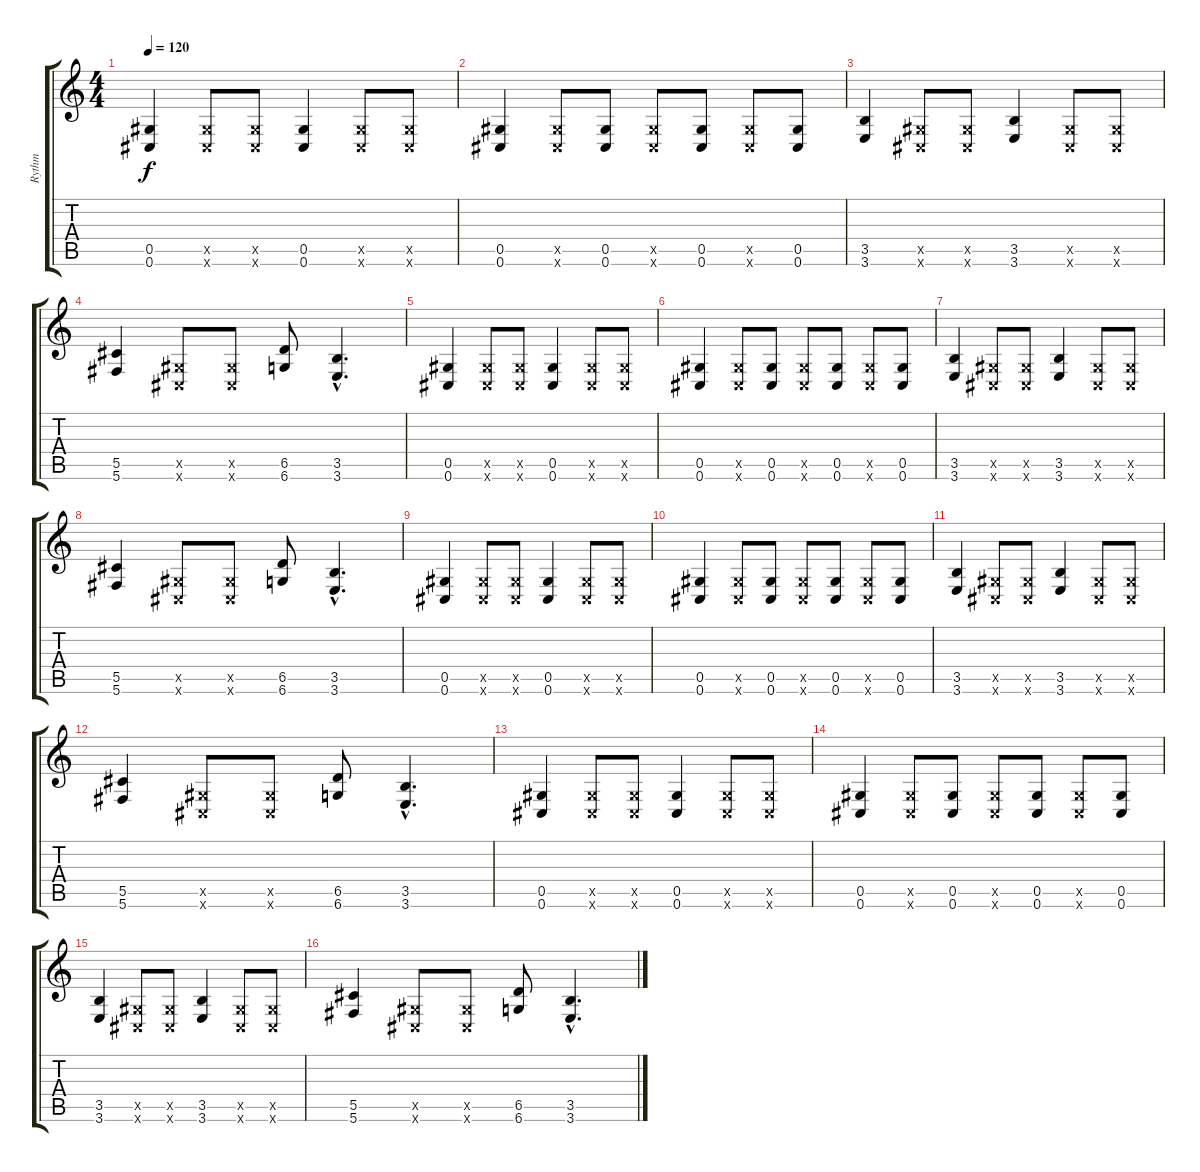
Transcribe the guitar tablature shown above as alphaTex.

\track ("Rythm" "Rythm") {instrument distortionguitar}
\staff {score tabs}
\tuning (Eb4 Bb3 Gb3 Db3 Ab2 Db2) {hide}
\ts (4 4)
\tempo 120
\clef g2
\ks c
(0.5 0.6).4{dy f instrument distortionguitar} (0.5{x} 0.6{x}).8 (0.5{x} 0.6{x}).8 (0.5 0.6).4 (0.5{x} 0.6{x}).8 (0.5{x} 0.6{x}).8 |
(0.5 0.6).4 (0.5{x} 0.6{x}).8 (0.5 0.6).8 (0.5{x} 0.6{x}).8 (0.5 0.6).8 (0.5{x} 0.6{x}).8 (0.5 0.6).8 |
(3.5 3.6).4 (0.5{x} 0.6{x}).8 (0.5{x} 0.6{x}).8 (3.5 3.6).4 (0.5{x} 0.6{x}).8 (0.5{x} 0.6{x}).8 |
(5.5 5.6).4 (0.5{x} 0.6{x}).8 (0.5{x} 0.6{x}).8 (6.5 6.6).8 (3.5{hac} 3.6{hac}).4{d} |
(0.5 0.6).4 (0.5{x} 0.6{x}).8 (0.5{x} 0.6{x}).8 (0.5 0.6).4 (0.5{x} 0.6{x}).8 (0.5{x} 0.6{x}).8 |
(0.5 0.6).4 (0.5{x} 0.6{x}).8 (0.5 0.6).8 (0.5{x} 0.6{x}).8 (0.5 0.6).8 (0.5{x} 0.6{x}).8 (0.5 0.6).8 |
(3.5 3.6).4 (0.5{x} 0.6{x}).8 (0.5{x} 0.6{x}).8 (3.5 3.6).4 (0.5{x} 0.6{x}).8 (0.5{x} 0.6{x}).8 |
(5.5 5.6).4 (0.5{x} 0.6{x}).8 (0.5{x} 0.6{x}).8 (6.5 6.6).8 (3.5{hac} 3.6{hac}).4{d} |
(0.5 0.6).4 (0.5{x} 0.6{x}).8 (0.5{x} 0.6{x}).8 (0.5 0.6).4 (0.5{x} 0.6{x}).8 (0.5{x} 0.6{x}).8 |
(0.5 0.6).4 (0.5{x} 0.6{x}).8 (0.5 0.6).8 (0.5{x} 0.6{x}).8 (0.5 0.6).8 (0.5{x} 0.6{x}).8 (0.5 0.6).8 |
(3.5 3.6).4 (0.5{x} 0.6{x}).8 (0.5{x} 0.6{x}).8 (3.5 3.6).4 (0.5{x} 0.6{x}).8 (0.5{x} 0.6{x}).8 |
(5.5 5.6).4 (0.5{x} 0.6{x}).8 (0.5{x} 0.6{x}).8 (6.5 6.6).8 (3.5{hac} 3.6{hac}).4{d} |
(0.5 0.6).4{balance 8} (0.5{x} 0.6{x}).8 (0.5{x} 0.6{x}).8 (0.5 0.6).4 (0.5{x} 0.6{x}).8 (0.5{x} 0.6{x}).8 |
(0.5 0.6).4 (0.5{x} 0.6{x}).8 (0.5 0.6).8 (0.5{x} 0.6{x}).8 (0.5 0.6).8 (0.5{x} 0.6{x}).8 (0.5 0.6).8 |
(3.5 3.6).4 (0.5{x} 0.6{x}).8 (0.5{x} 0.6{x}).8 (3.5 3.6).4 (0.5{x} 0.6{x}).8 (0.5{x} 0.6{x}).8 |
(5.5 5.6).4 (0.5{x} 0.6{x}).8 (0.5{x} 0.6{x}).8 (6.5 6.6).8 (3.5{hac} 3.6{hac}).4{d}
